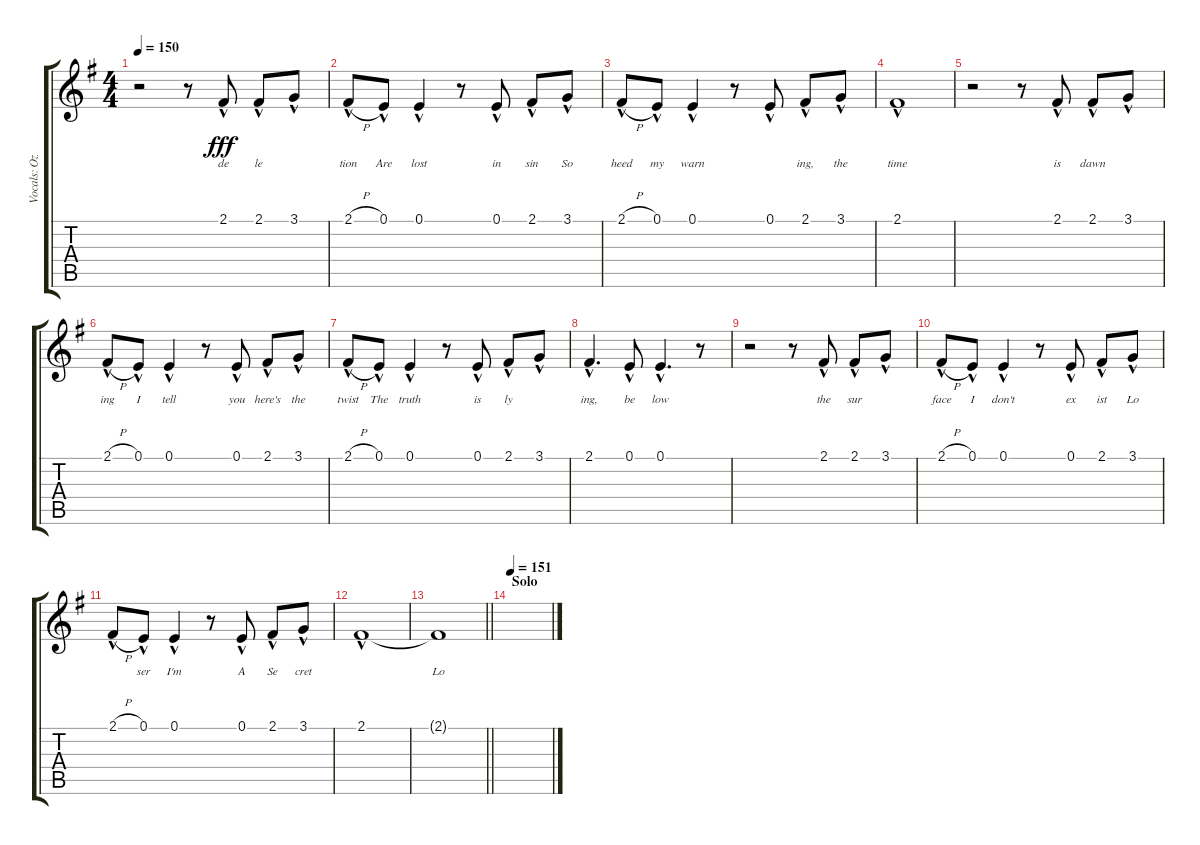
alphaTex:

\track ("Vocals: Ozzy" "Vocals: Oz") {instrument lead2sawtooth}
\staff {score tabs}
\tuning (E4 B3 G3 D3 A2 E2) {hide}
\ts (4 4)
\tempo 150
\clef g2
\ks g
r.2{dy fff} r.8 2.1{hac}.8{lyrics (0 "de") lyrics (1 "") lyrics (2 "") lyrics (3 "") lyrics (4 "")} 2.1{hac}.8{lyrics (0 "le") lyrics (1 "") lyrics (2 "") lyrics (3 "") lyrics (4 "")} 3.1{hac}.8{lyrics (0 "") lyrics (1 "") lyrics (2 "") lyrics (3 "") lyrics (4 "")} |
2.1{h hac}.8{lyrics (0 "tion") lyrics (1 "") lyrics (2 "") lyrics (3 "") lyrics (4 "")} 0.1{hac}.8{lyrics (0 "Are") lyrics (1 "") lyrics (2 "") lyrics (3 "") lyrics (4 "")} 0.1{hac}.4{lyrics (0 "lost") lyrics (1 "") lyrics (2 "") lyrics (3 "") lyrics (4 "")} r.8 0.1{hac}.8{lyrics (0 "in") lyrics (1 "") lyrics (2 "") lyrics (3 "") lyrics (4 "")} 2.1{hac}.8{lyrics (0 "sin") lyrics (1 "") lyrics (2 "") lyrics (3 "") lyrics (4 "")} 3.1{hac}.8{lyrics (0 "So") lyrics (1 "") lyrics (2 "") lyrics (3 "") lyrics (4 "")} |
2.1{h hac}.8{lyrics (0 "heed") lyrics (1 "") lyrics (2 "") lyrics (3 "") lyrics (4 "")} 0.1{hac}.8{lyrics (0 "my") lyrics (1 "") lyrics (2 "") lyrics (3 "") lyrics (4 "")} 0.1{hac}.4{lyrics (0 "warn") lyrics (1 "") lyrics (2 "") lyrics (3 "") lyrics (4 "")} r.8 0.1{hac}.8{lyrics (0 "") lyrics (1 "") lyrics (2 "") lyrics (3 "") lyrics (4 "")} 2.1{hac}.8{lyrics (0 "ing,") lyrics (1 "") lyrics (2 "") lyrics (3 "") lyrics (4 "")} 3.1{hac}.8{lyrics (0 "the") lyrics (1 "") lyrics (2 "") lyrics (3 "") lyrics (4 "")} |
2.1{hac}.1{lyrics (0 "time") lyrics (1 "") lyrics (2 "") lyrics (3 "") lyrics (4 "")} |
r.2 r.8 2.1{hac}.8{lyrics (0 "is") lyrics (1 "") lyrics (2 "") lyrics (3 "") lyrics (4 "")} 2.1{hac}.8{lyrics (0 "dawn") lyrics (1 "") lyrics (2 "") lyrics (3 "") lyrics (4 "")} 3.1{hac}.8{lyrics (0 "") lyrics (1 "") lyrics (2 "") lyrics (3 "") lyrics (4 "")} |
2.1{h hac}.8{lyrics (0 "ing") lyrics (1 "") lyrics (2 "") lyrics (3 "") lyrics (4 "")} 0.1{hac}.8{lyrics (0 "I") lyrics (1 "") lyrics (2 "") lyrics (3 "") lyrics (4 "")} 0.1{hac}.4{lyrics (0 "tell") lyrics (1 "") lyrics (2 "") lyrics (3 "") lyrics (4 "")} r.8 0.1{hac}.8{lyrics (0 "you") lyrics (1 "") lyrics (2 "") lyrics (3 "") lyrics (4 "")} 2.1{hac}.8{lyrics (0 "here's") lyrics (1 "") lyrics (2 "") lyrics (3 "") lyrics (4 "")} 3.1{hac}.8{lyrics (0 "the") lyrics (1 "") lyrics (2 "") lyrics (3 "") lyrics (4 "")} |
2.1{h hac}.8{lyrics (0 "twist") lyrics (1 "") lyrics (2 "") lyrics (3 "") lyrics (4 "")} 0.1{hac}.8{lyrics (0 "The") lyrics (1 "") lyrics (2 "") lyrics (3 "") lyrics (4 "")} 0.1{hac}.4{lyrics (0 "truth") lyrics (1 "") lyrics (2 "") lyrics (3 "") lyrics (4 "")} r.8 0.1{hac}.8{lyrics (0 "is") lyrics (1 "") lyrics (2 "") lyrics (3 "") lyrics (4 "")} 2.1{hac}.8{lyrics (0 "ly") lyrics (1 "") lyrics (2 "") lyrics (3 "") lyrics (4 "")} 3.1{hac}.8{lyrics (0 "") lyrics (1 "") lyrics (2 "") lyrics (3 "") lyrics (4 "")} |
2.1{hac}.4{d lyrics (0 "ing,") lyrics (1 "") lyrics (2 "") lyrics (3 "") lyrics (4 "")} 0.1{hac}.8{lyrics (0 "be") lyrics (1 "") lyrics (2 "") lyrics (3 "") lyrics (4 "")} 0.1{hac}.4{d lyrics (0 "low") lyrics (1 "") lyrics (2 "") lyrics (3 "") lyrics (4 "")} r.8 |
r.2 r.8 2.1{hac}.8{lyrics (0 "the") lyrics (1 "") lyrics (2 "") lyrics (3 "") lyrics (4 "")} 2.1{hac}.8{lyrics (0 "sur") lyrics (1 "") lyrics (2 "") lyrics (3 "") lyrics (4 "")} 3.1{hac}.8{lyrics (0 "") lyrics (1 "") lyrics (2 "") lyrics (3 "") lyrics (4 "")} |
2.1{h hac}.8{lyrics (0 "face") lyrics (1 "") lyrics (2 "") lyrics (3 "") lyrics (4 "")} 0.1{hac}.8{lyrics (0 "I") lyrics (1 "") lyrics (2 "") lyrics (3 "") lyrics (4 "")} 0.1{hac}.4{lyrics (0 "don't") lyrics (1 "") lyrics (2 "") lyrics (3 "") lyrics (4 "")} r.8 0.1{hac}.8{lyrics (0 "ex") lyrics (1 "") lyrics (2 "") lyrics (3 "") lyrics (4 "")} 2.1{hac}.8{lyrics (0 "ist") lyrics (1 "") lyrics (2 "") lyrics (3 "") lyrics (4 "")} 3.1{hac}.8{lyrics (0 "Lo") lyrics (1 "") lyrics (2 "") lyrics (3 "") lyrics (4 "")} |
2.1{h hac}.8{lyrics (0 "") lyrics (1 "") lyrics (2 "") lyrics (3 "") lyrics (4 "")} 0.1{hac}.8{lyrics (0 "ser") lyrics (1 "") lyrics (2 "") lyrics (3 "") lyrics (4 "")} 0.1{hac}.4{lyrics (0 "I'm") lyrics (1 "") lyrics (2 "") lyrics (3 "") lyrics (4 "")} r.8 0.1{hac}.8{lyrics (0 "A") lyrics (1 "") lyrics (2 "") lyrics (3 "") lyrics (4 "")} 2.1{hac}.8{lyrics (0 "Se") lyrics (1 "") lyrics (2 "") lyrics (3 "") lyrics (4 "")} 3.1{hac}.8{lyrics (0 "cret") lyrics (1 "") lyrics (2 "") lyrics (3 "") lyrics (4 "")} |
2.1{hac}.1{lyrics (0 "") lyrics (1 "") lyrics (2 "") lyrics (3 "") lyrics (4 "")} |
\barLineRight lightlight
2.1{t}.1{lyrics (0 "Lo") lyrics (1 "") lyrics (2 "") lyrics (3 "") lyrics (4 "")} |
\section ("" "Solo")
\tempo 151
